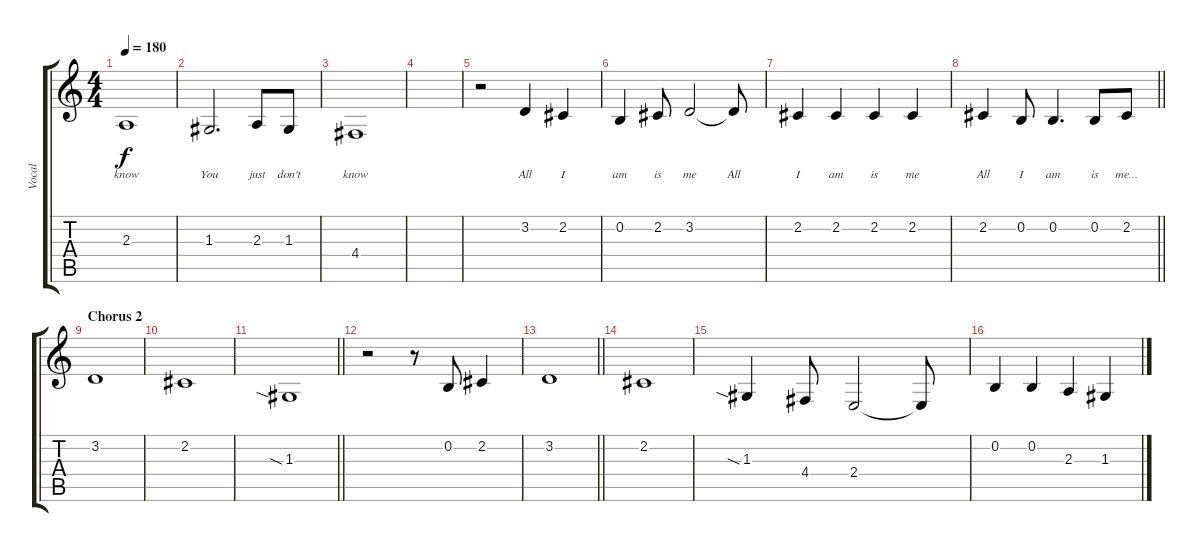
\track ("Vocal" "Vocal") {instrument altosax}
\staff {score tabs}
\tuning (E4 B3 G3 D3 A2 E2) {hide}
\ts (4 4)
\tempo 180
\clef g2
\ks c
2.3.1{lyrics (0 "know") lyrics (1 "") lyrics (2 "") lyrics (3 "") lyrics (4 "") dy f} |
1.3.2{d lyrics (0 "You") lyrics (1 "") lyrics (2 "") lyrics (3 "") lyrics (4 "")} 2.3.8{lyrics (0 "just") lyrics (1 "") lyrics (2 "") lyrics (3 "") lyrics (4 "")} 1.3.8{lyrics (0 "don't") lyrics (1 "") lyrics (2 "") lyrics (3 "") lyrics (4 "")} |
4.4.1{lyrics (0 "know") lyrics (1 "") lyrics (2 "") lyrics (3 "") lyrics (4 "")} |
|
r.2 3.2.4{lyrics (0 "All") lyrics (1 "") lyrics (2 "") lyrics (3 "") lyrics (4 "")} 2.2.4{lyrics (0 "I") lyrics (1 "") lyrics (2 "") lyrics (3 "") lyrics (4 "")} |
0.2.4{lyrics (0 "am") lyrics (1 "") lyrics (2 "") lyrics (3 "") lyrics (4 "")} 2.2.8{lyrics (0 "is") lyrics (1 "") lyrics (2 "") lyrics (3 "") lyrics (4 "")} 3.2.2{lyrics (0 "me") lyrics (1 "") lyrics (2 "") lyrics (3 "") lyrics (4 "")} 3.2{t}.8{lyrics (0 "All") lyrics (1 "") lyrics (2 "") lyrics (3 "") lyrics (4 "")} |
2.2.4{lyrics (0 "I") lyrics (1 "") lyrics (2 "") lyrics (3 "") lyrics (4 "")} 2.2.4{lyrics (0 "am") lyrics (1 "") lyrics (2 "") lyrics (3 "") lyrics (4 "")} 2.2.4{lyrics (0 "is") lyrics (1 "") lyrics (2 "") lyrics (3 "") lyrics (4 "")} 2.2.4{lyrics (0 "me") lyrics (1 "") lyrics (2 "") lyrics (3 "") lyrics (4 "")} |
\barLineRight lightlight
2.2.4{lyrics (0 "All") lyrics (1 "") lyrics (2 "") lyrics (3 "") lyrics (4 "")} 0.2.8{lyrics (0 "I") lyrics (1 "") lyrics (2 "") lyrics (3 "") lyrics (4 "")} 0.2.4{d lyrics (0 "am") lyrics (1 "") lyrics (2 "") lyrics (3 "") lyrics (4 "")} 0.2.8{lyrics (0 "is") lyrics (1 "") lyrics (2 "") lyrics (3 "") lyrics (4 "")} 2.2.8{lyrics (0 "me...") lyrics (1 "") lyrics (2 "") lyrics (3 "") lyrics (4 "")} |
\section ("" "Chorus 2")
3.2.1 |
2.2.1 |
\barLineRight lightlight
1.3{sia}.1 |
r.2 r.8 0.2.8 2.2.4 |
\barLineRight lightlight
3.2.1 |
2.2.1 |
1.3{sia}.4 4.4.8 2.4.2 2.4{t}.8 |
0.2.4 0.2.4 2.3.4 1.3.4
